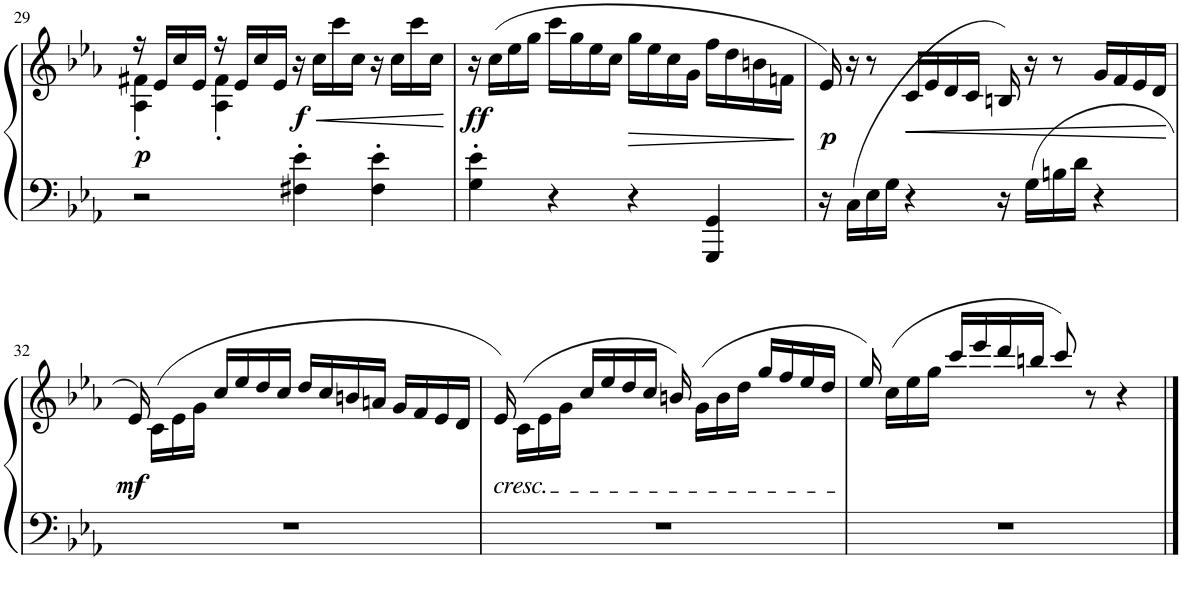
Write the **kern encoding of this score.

**kern	**kern	**dynam
*part1	*part1	*part1
*staff2	*staff1	*staff1/2
*I"Piano	*	*
*I'Pno.	*	*
!!LO:PB:g=z
*clefF4	*clefG2	*
*k[b-e-a-]	*k[b-e-a-]	*
*M4/4	*M4/4	*
=29	=29	=29
*	*^	*
!	!	!	!LO:DY:b
2r	16r	4A-\' 4f#X\'	p
.	16e-/LL	.	.
.	16cc/	.	.
.	16e-/JJ	.	.
.	16r	4A-\' 4f#\'	.
.	16e-/LL	.	.
.	16cc/	.	.
.	16e-/JJ	.	.
!	!	!	!LO:HP:b
!	!	!	!LO:DY:n=1:b
4F#X\' 4e-\'	16r	2ryy	< f
.	16cc\LL	.	.
.	16ccc\	.	.
.	16cc\JJ	.	.
4F#\' 4e-\'	16r	.	.
.	16cc\LL	.	.
.	16ccc\	.	.
.	16cc\JJ	.	.
*	*v	*v	*
.	.	[
=30	=30	=30
!	!	!LO:DY:a=2
4G\' 4e-\'	16r	ff
.	(16cc\LL	.
.	16ee-\	.
.	16gg\JJ	.
4r	16ccc\LL	.
.	16gg\	.
.	16ee-\	.
.	16cc\JJ	.
!	!	!LO:HP:b
4r	16gg\LL	>
.	16ee-\	.
.	16cc\	.
.	16g\JJ	.
4GGG/ 4GG/	16ff\LL	.
.	16dd\	.
.	16bn\	.
.	16fn\JJ	.
.	.	]
=31	=31	=31
!	!	!LO:DY:b
16r	16e-/)	p
(16C\LL	16r	.
16E-\	8r	.
16G\JJ	.	.
!	!	!LO:HP:b
4r	16c/LL	<
.	16e-/	.
.	16d/	.
.	16c/JJ	.
16r	(16Bn/	.
16G\LL	16r	.
16Bn\	8r	.
16d\JJ	.	.
4r	16g/LL	.
.	16f/	.
.	16e-/	.
.	16d/JJ	.
.	.	[
!!LO:LB:g=z
=32	=32	=32
!	!	!LO:DY:b
1r	16e-/)	mf
.	(16c\LL	.
.	16e-\	.
.	16g\JJ	.
.	16cc/LL	.
.	16ee-/	.
.	16dd/	.
.	16cc/JJ	.
.	16dd/LL	.
.	16cc/	.
.	16bn/	.
.	16an/JJ	.
.	16g/LL	.
.	16f/	.
.	16e-/	.
.	16d/JJ	.
=33	=33	=33
!LO:TX:a:i:t=cresc.	!	!
1r	16e-/)	.
.	(16c\LL	.
.	16e-\	.
.	16g\JJ	.
.	16cc/LL	.
.	16ee-/	.
.	16dd/	.
.	16cc/JJ	.
.	16bn/)	.
.	(16g\LL	.
.	16b\	.
.	16dd\JJ	.
.	16gg/LL	.
.	16ff/	.
.	16ee-/	.
.	16dd/JJ	.
=34	=34	=34
1r	16ee-/)	.
.	(16cc\LL	.
.	16ee-\	.
.	16gg\JJ	.
.	16ccc/LL	.
.	16eee-/	.
.	16ddd/	.
.	16bbn/JJ	.
.	8ccc/)	.
.	8r	.
.	4r	.
==	==	==
*-	*-	*-
